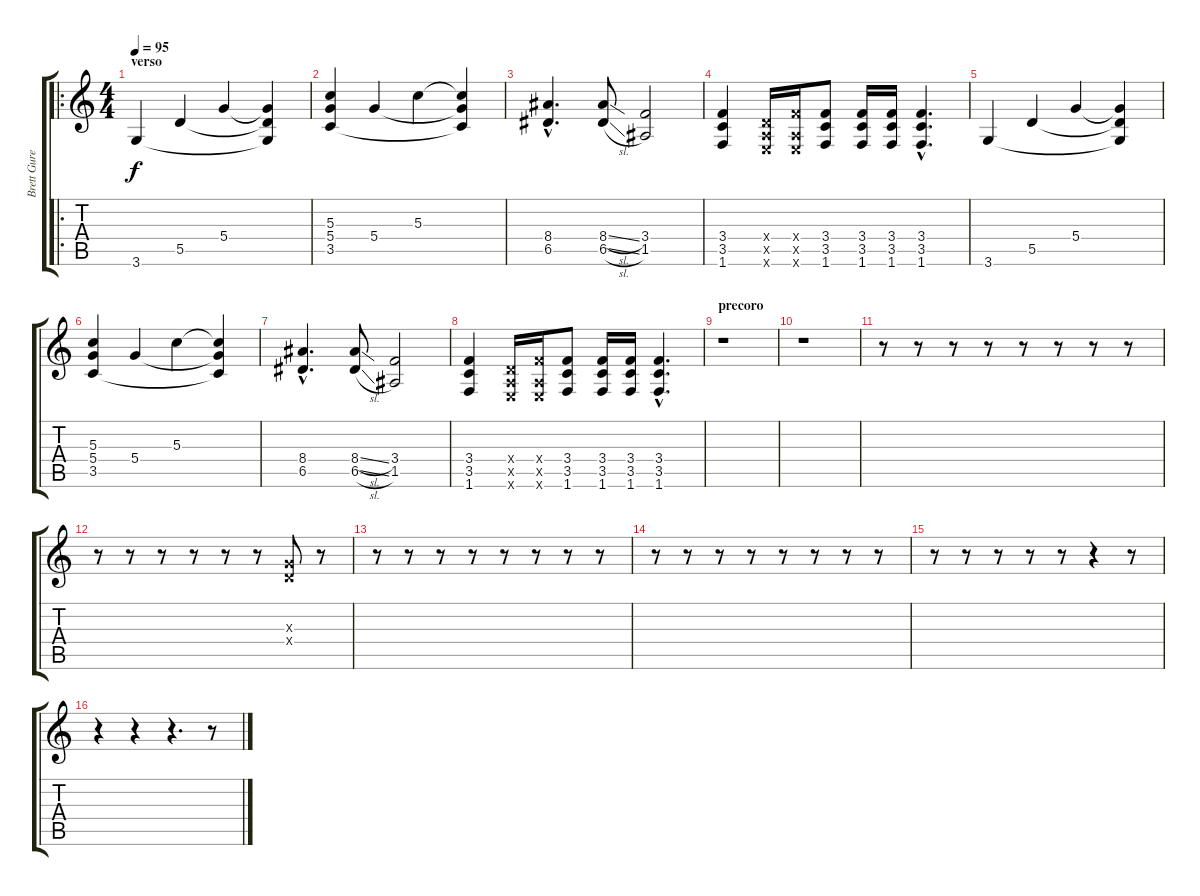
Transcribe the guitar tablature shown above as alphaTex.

\track ("Brett Gurewitz" "Brett Gure") {instrument distortionguitar}
\staff {score tabs}
\tuning (E4 B3 G3 D3 A2 E2) {hide}
\ro
\ts (4 4)
\section ("" "verso")
\tempo 95
\clef g2
\ks c
3.6.4{dy f instrument distortionguitar} 5.5.4 5.4.4 (5.4{t} 5.5{t} 3.6{t}).4 |
(5.3 5.4 3.5).4 5.4.4 5.3.4 (5.3{t} 5.4{t} 3.5{t}).4 |
(8.4{hac} 6.5{hac}).4{d} (8.4{sl} 6.5{sl}).8 (3.4 1.5).2 |
(3.4 3.5 1.6).4 (0.4{x} 0.5{x} 0.6{x}).16 (3.4{x} 0.5{x} 0.6{x}).16 (3.4 3.5 1.6).8 (3.4 3.5 1.6).16 (3.4 3.5 1.6).16 (3.4{hac} 3.5{hac} 1.6{hac}).4{d} |
3.6.4 5.5.4 5.4.4 (5.4{t} 5.5{t} 3.6{t}).4 |
(5.3 5.4 3.5).4 5.4.4 5.3.4 (5.3{t} 5.4{t} 3.5{t}).4 |
(8.4{hac} 6.5{hac}).4{d} (8.4{sl} 6.5{sl}).8 (3.4 1.5).2 |
(3.4 3.5 1.6).4 (0.4{x} 0.5{x} 0.6{x}).16 (3.4{x} 0.5{x} 0.6{x}).16 (3.4 3.5 1.6).8 (3.4 3.5 1.6).16 (3.4 3.5 1.6).16 (3.4{hac} 3.5{hac} 1.6{hac}).4{d} |
\section ("" "precoro")
r.1 |
r.1 |
r.8{instrument electricguitarjazz} r.8 r.8 r.8 r.8 r.8 r.8 r.8 |
r.8{instrument electricguitarjazz} r.8 r.8 r.8 r.8 r.8 (0.3{x} 0.4{x}).8 r.8 |
r.8{instrument electricguitarjazz} r.8 r.8 r.8 r.8 r.8 r.8 r.8 |
r.8{instrument electricguitarjazz} r.8 r.8 r.8 r.8 r.8 r.8 r.8 |
r.8{instrument overdrivenguitar} r.8 r.8 r.8 r.8 r.4 r.8 |
r.4 r.4 r.4{d} r.8
